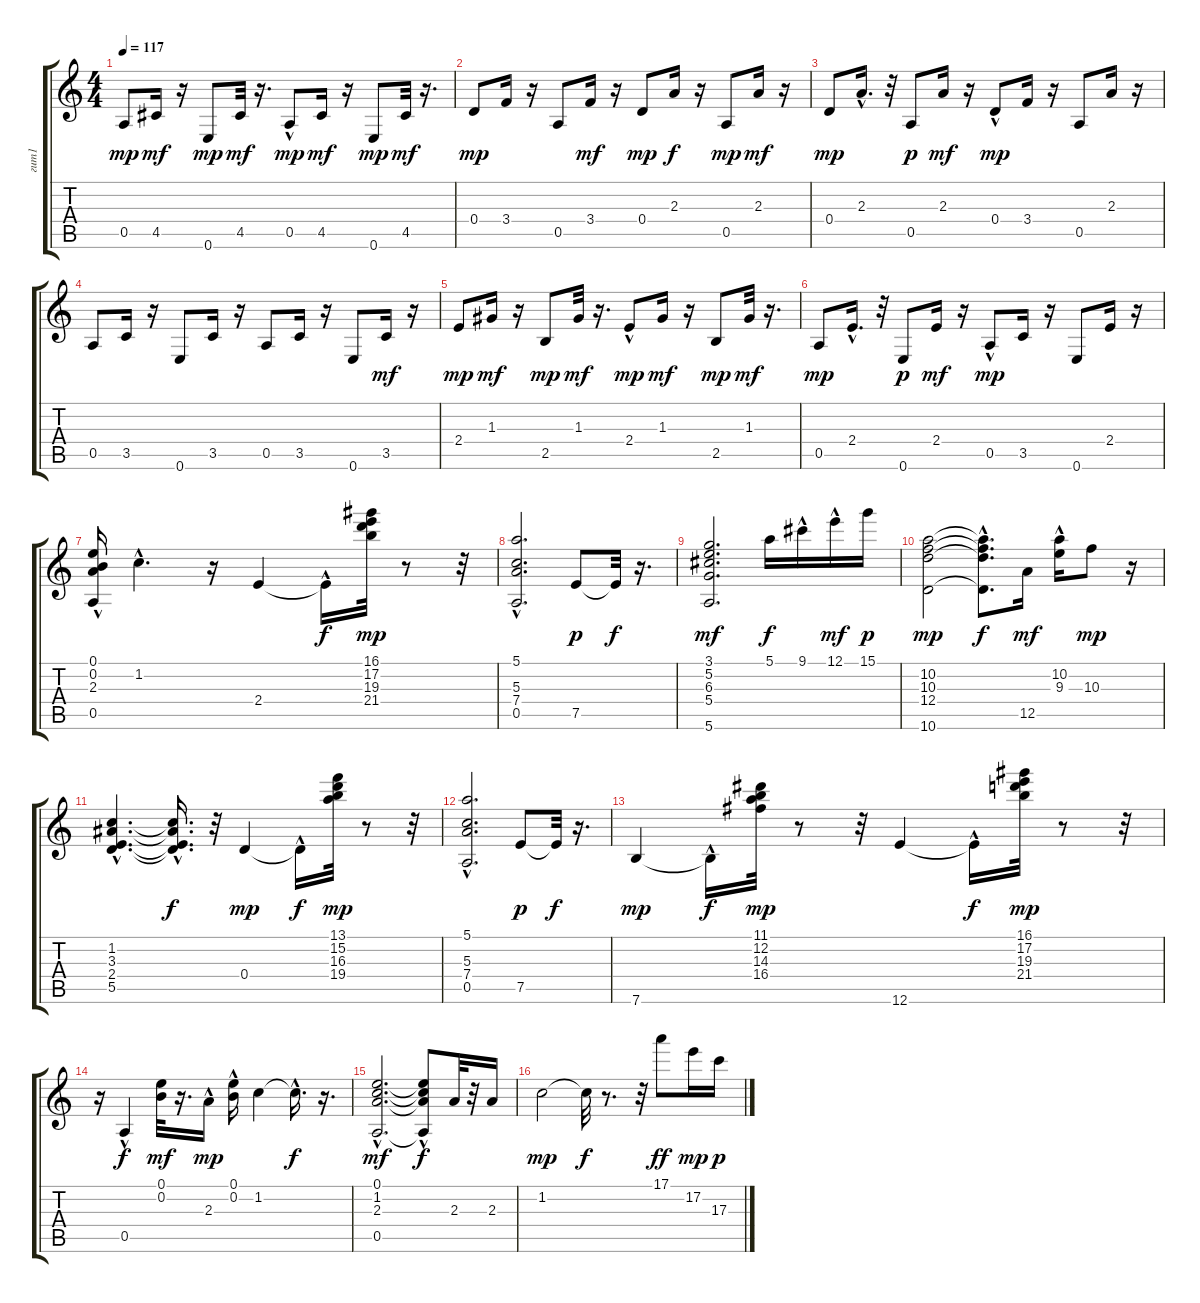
\track ("гит1" "гит1") {instrument acousticguitarsteel}
\staff {score tabs}
\tuning (E4 B3 G3 D3 A2 E2) {hide}
\ts (4 4)
\tempo 117
\clef g2
\ks c
0.5.8{dy mp} 4.5.16{dy mf} r.16 0.6.8{dy mp} 4.5.32{dy mf} r.16{d} 0.5{hac}.8{dy mp} 4.5.16{dy mf} r.16 0.6.8{dy mp} 4.5.32{dy mf} r.16{d} |
0.4.8{dy mp} 3.4.16 r.16 0.5.8 3.4.16{dy mf} r.16 0.4.8{dy mp} 2.3.16{dy f} r.16 0.5.8{dy mp} 2.3.16{dy mf} r.16 |
0.4.8{dy mp} 2.3{hac}.16{d} r.32 0.5.8{dy p} 2.3.16{dy mf} r.16 0.4{hac}.8{dy mp} 3.4.16 r.16 0.5.8 2.3.16 r.16 |
0.5.8 3.5.16 r.16 0.6.8 3.5.16 r.16 0.5.8 3.5.16 r.16 0.6.8 3.5.16{dy mf} r.16 |
2.4.8{dy mp} 1.3.16{dy mf} r.16 2.5.8{dy mp} 1.3.32{dy mf} r.16{d} 2.4{hac}.8{dy mp} 1.3.16{dy mf} r.16 2.5.8{dy mp} 1.3.32{dy mf} r.16{d} |
0.5.8{dy mp} 2.4{hac}.16{d} r.32 0.6.8{dy p} 2.4.16{dy mf} r.16 0.5{hac}.8{dy mp} 3.5.16 r.16 0.6.8 2.4.16 r.16 |
(0.1{hac} 0.2{hac} 2.3{hac} 0.5{hac}).16{instrument musicbox} 1.2{hac}.4{d} r.16 2.4.4 2.4{hac t}.16{dy f} (16.1 17.2 19.3 21.4).32{dy mp} r.8 r.32 |
(5.1{hac} 5.3{hac} 7.4{hac} 0.5{hac}).2{d} 7.5.8{dy p} 7.5{t}.32{dy f} r.16{d} |
(3.1 5.2 6.3 5.4 5.6).2{d dy mf} 5.1.16{dy f} 9.1{hac}.16 12.1{hac}.16{dy mf} 15.1.16{dy p} |
(10.2 10.3 12.4 10.6).2{dy mp} (10.2{t} 10.3{t} 12.4{t} 10.6{hac t}).8{d dy f} 12.5.16{dy mf} (10.2{hac} 9.3).16 10.3.8{dy mp} r.16 |
(1.2{hac} 3.3{hac} 2.4{hac} 5.5{hac}).4{d} (1.2{t} 3.3{t} 2.4{t} 5.5{hac t}).16{d dy f} r.32 0.4.4{dy mp} 0.4{hac t}.16{dy f} (13.1 15.2 16.3 19.4).32{dy mp} r.8 r.32 |
(5.1{hac} 5.3{hac} 7.4{hac} 0.5{hac}).2{d} 7.5.8{dy p} 7.5{t}.32{dy f} r.16{d} |
7.6.4{dy mp} 7.6{hac t}.16{dy f} (11.1 12.2 14.3 16.4).32{dy mp} r.8 r.32 12.6.4 12.6{hac t}.16{dy f} (16.1 17.2 19.3 21.4).32{dy mp} r.8 r.32 |
r.16 0.5{hac}.4{dy f} (0.1 0.2).32{dy mf} r.16{d} 2.3{hac}.16{dy mp} (0.1{hac} 0.2).16 1.2.4 1.2{hac t}.16{d dy f} r.16{d} |
(0.1{hac} 1.2{hac} 2.3{hac} 0.5{hac}).2{d dy mf} (0.1{hac t} 1.2{hac t} 2.3{t} 0.5{t}).8{dy f} 2.3.32 r.32 2.3.16 |
1.2.2{dy mp} 1.2{t}.32{dy f} r.8{d} r.32 17.1.8{dy ff volume 8} 17.2.16{dy mp} 17.3.16{dy p}
